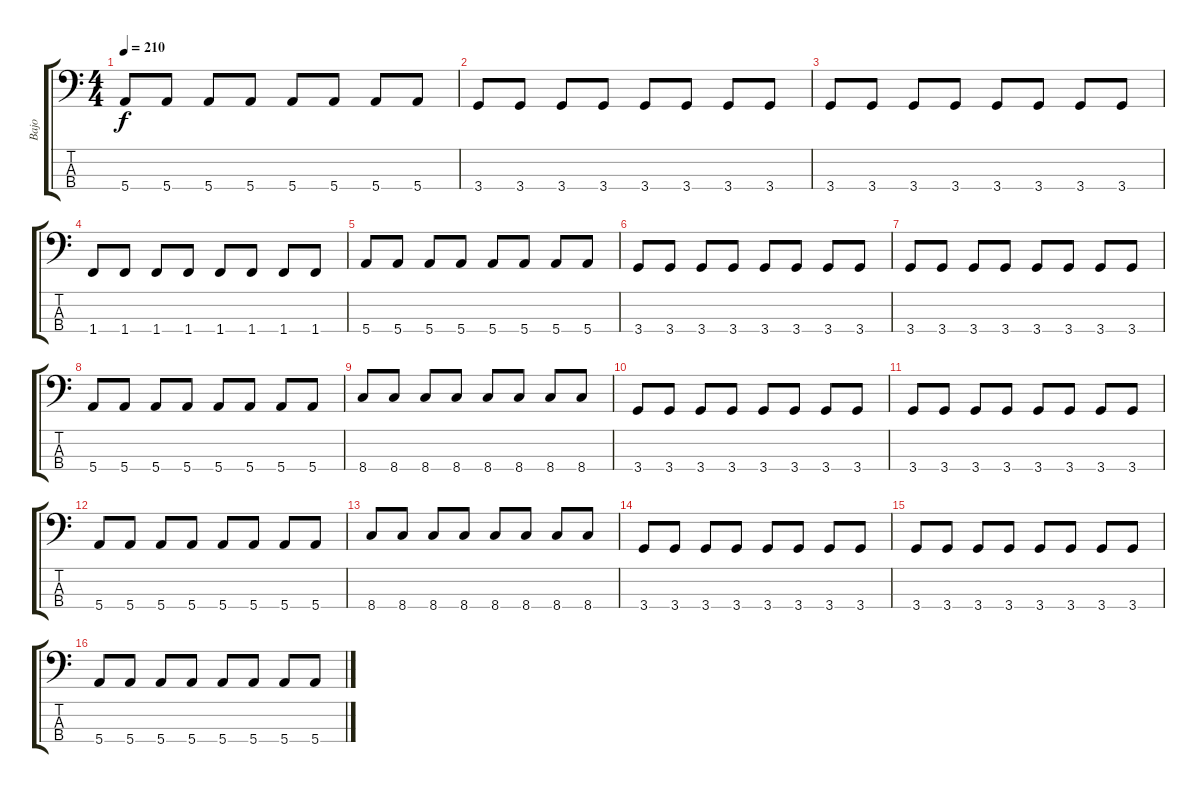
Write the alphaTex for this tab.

\track ("Bajo" "Bajo") {instrument electricbassfinger}
\staff {score tabs}
\tuning (G2 D2 A1 E1) {hide}
\ts (4 4)
\tempo 210
\clef f4
\ks c
5.4.8{dy f} 5.4.8 5.4.8 5.4.8 5.4.8 5.4.8 5.4.8 5.4.8 |
3.4.8 3.4.8 3.4.8 3.4.8 3.4.8 3.4.8 3.4.8 3.4.8 |
3.4.8 3.4.8 3.4.8 3.4.8 3.4.8 3.4.8 3.4.8 3.4.8 |
1.4.8 1.4.8 1.4.8 1.4.8 1.4.8 1.4.8 1.4.8 1.4.8 |
5.4.8 5.4.8 5.4.8 5.4.8 5.4.8 5.4.8 5.4.8 5.4.8 |
3.4.8 3.4.8 3.4.8 3.4.8 3.4.8 3.4.8 3.4.8 3.4.8 |
3.4.8 3.4.8 3.4.8 3.4.8 3.4.8 3.4.8 3.4.8 3.4.8 |
5.4.8 5.4.8 5.4.8 5.4.8 5.4.8 5.4.8 5.4.8 5.4.8 |
8.4.8 8.4.8 8.4.8 8.4.8 8.4.8 8.4.8 8.4.8 8.4.8 |
3.4.8 3.4.8 3.4.8 3.4.8 3.4.8 3.4.8 3.4.8 3.4.8 |
3.4.8 3.4.8 3.4.8 3.4.8 3.4.8 3.4.8 3.4.8 3.4.8 |
5.4.8 5.4.8 5.4.8 5.4.8 5.4.8 5.4.8 5.4.8 5.4.8 |
8.4.8 8.4.8 8.4.8 8.4.8 8.4.8 8.4.8 8.4.8 8.4.8 |
3.4.8 3.4.8 3.4.8 3.4.8 3.4.8 3.4.8 3.4.8 3.4.8 |
3.4.8 3.4.8 3.4.8 3.4.8 3.4.8 3.4.8 3.4.8 3.4.8 |
5.4.8 5.4.8 5.4.8 5.4.8 5.4.8 5.4.8 5.4.8 5.4.8
